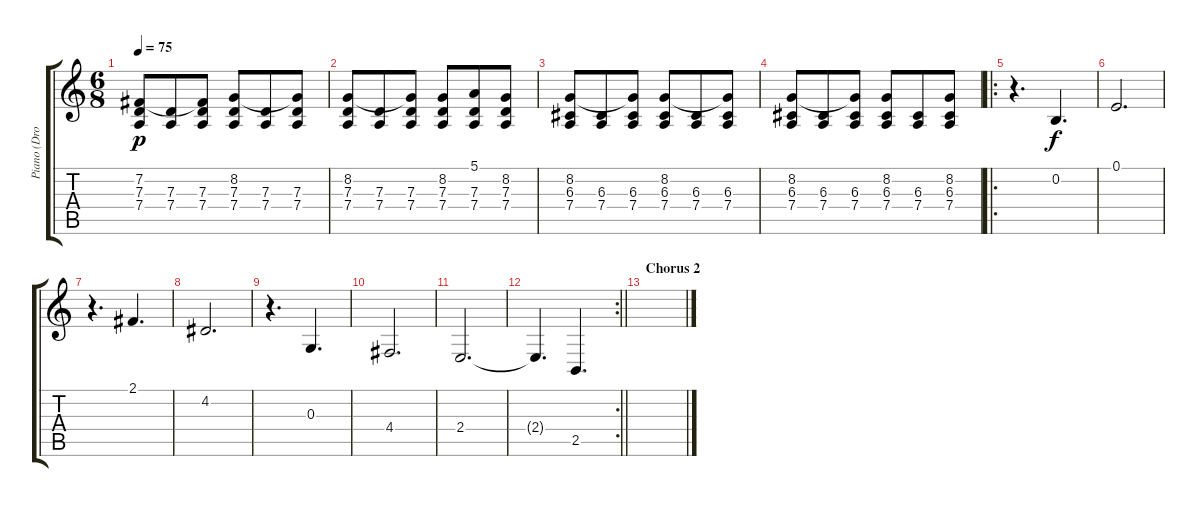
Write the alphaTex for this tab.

\track ("Piano (Droite)" "Piano (Dro") {instrument pad2warm}
\staff {score tabs}
\tuning (E4 B3 G3 D3 A2 E2) {hide}
\ts (6 8)
\tempo 75
\clef g2
\ks c
(7.2 7.3 7.4).8{dy p} (7.3 7.4).8 (7.2{t} 7.3 7.4).8 (8.2 7.3 7.4).8 (7.3 7.4).8 (8.2{t} 7.3 7.4).8 |
(8.2 7.3 7.4).8 (7.3 7.4).8 (8.2{t} 7.3 7.4).8 (8.2 7.3 7.4).8 (5.1 7.3 7.4).8 (8.2 7.3 7.4).8 |
(8.2 6.3 7.4).8 (6.3 7.4).8 (8.2{t} 6.3 7.4).8 (8.2 6.3 7.4).8 (6.3 7.4).8 (8.2{t} 6.3 7.4).8 |
(8.2 6.3 7.4).8 (6.3 7.4).8 (8.2{t} 6.3 7.4).8 (8.2 6.3 7.4).8 (6.3 7.4).8 (8.2 6.3 7.4).8 |
\ro
r.4{d instrument pad2warm} 0.2.4{d dy f} |
0.1.2{d} |
r.4{d} 2.1.4{d} |
4.2.2{d} |
r.4{d} 0.3.4{d} |
4.4.2{d} |
2.4.2{d} |
\rc 2
\barLineRight lightlight
2.4{t}.4{d} 2.5.4{d} |
\section ("" "Chorus 2")
